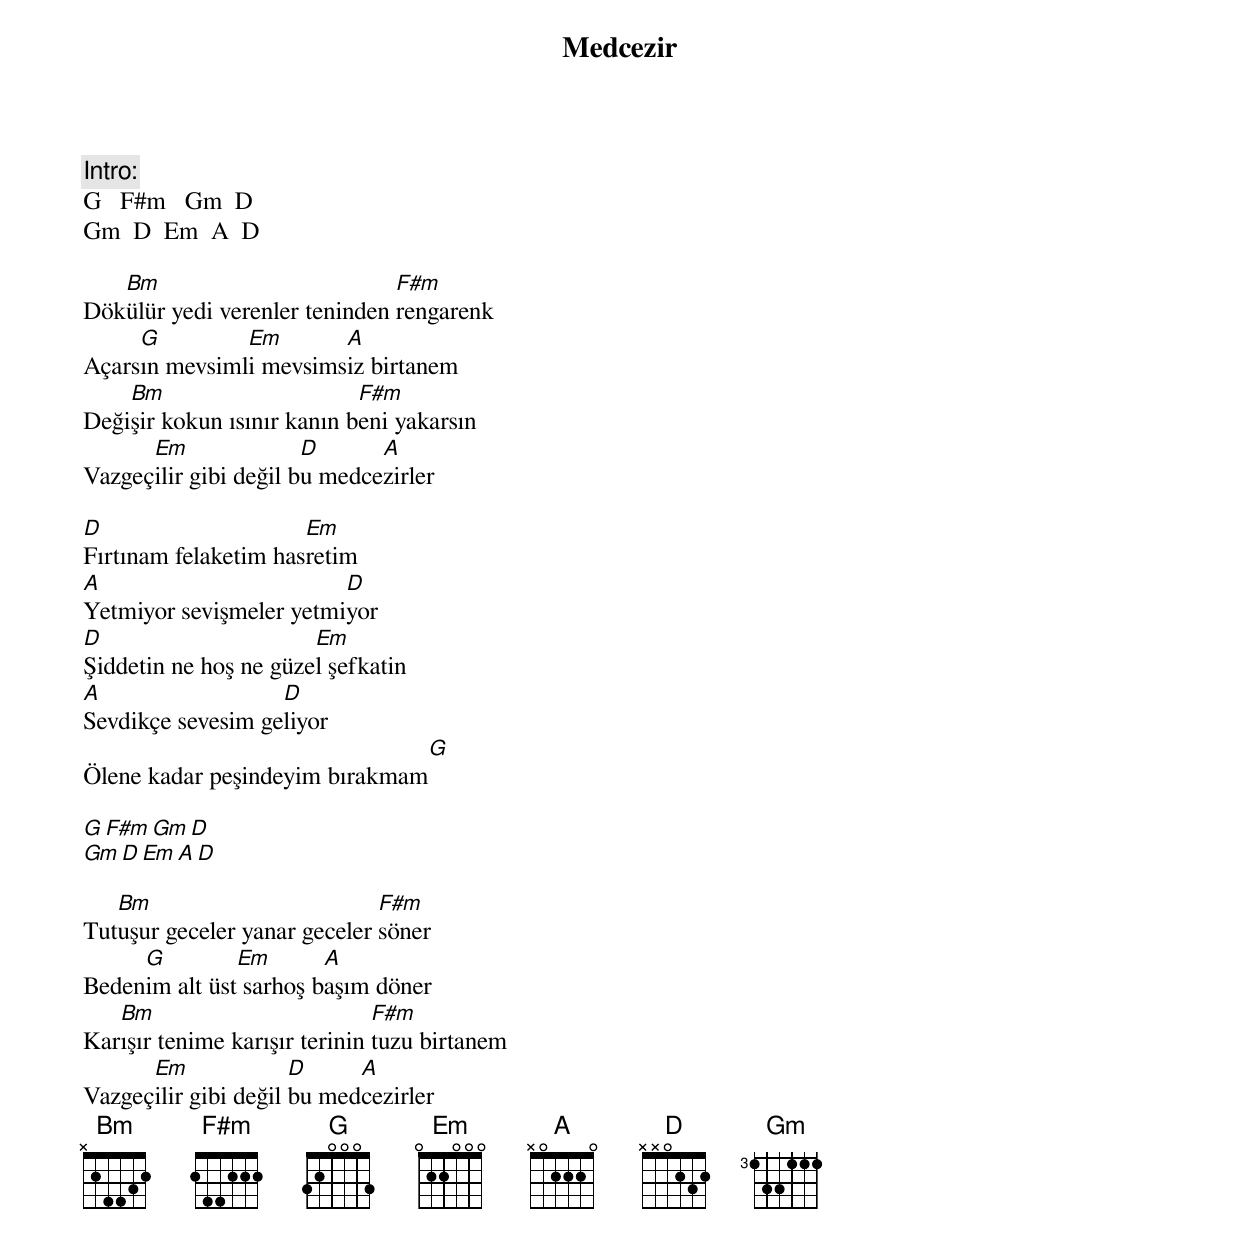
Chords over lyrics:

{title: Medcezir}
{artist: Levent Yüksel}

Intro:
G   F#m   Gm  D
Gm  D  Em  A  D

   Bm                          F#m
Dökülür yedi verenler teninden rengarenk
     G         Em       A
Açarsın mevsimli mevsimsiz birtanem
    Bm                      F#m
Değişir kokun ısınır kanın beni yakarsın
      Em               D      A
Vazgeçilir gibi değil bu medcezirler

D                     Em
Fırtınam felaketim hasretim
A                        D
Yetmiyor sevişmeler yetmiyor
D                      Em
Şiddetin ne hoş ne güzel şefkatin
A                  D
Sevdikçe sevesim geliyor
                                 G
Ölene kadar peşindeyim bırakmam

G   F#m   Gm  D
Gm  D  Em  A  D

   Bm                         F#m
Tutuşur geceler yanar geceler söner
     G         Em       A
Bedenim alt üst sarhoş başım döner
   Bm                          F#m
Karışır tenime karışır terinin tuzu birtanem
      Em              D     A
Vazgeçilir gibi değil bu medcezirler
